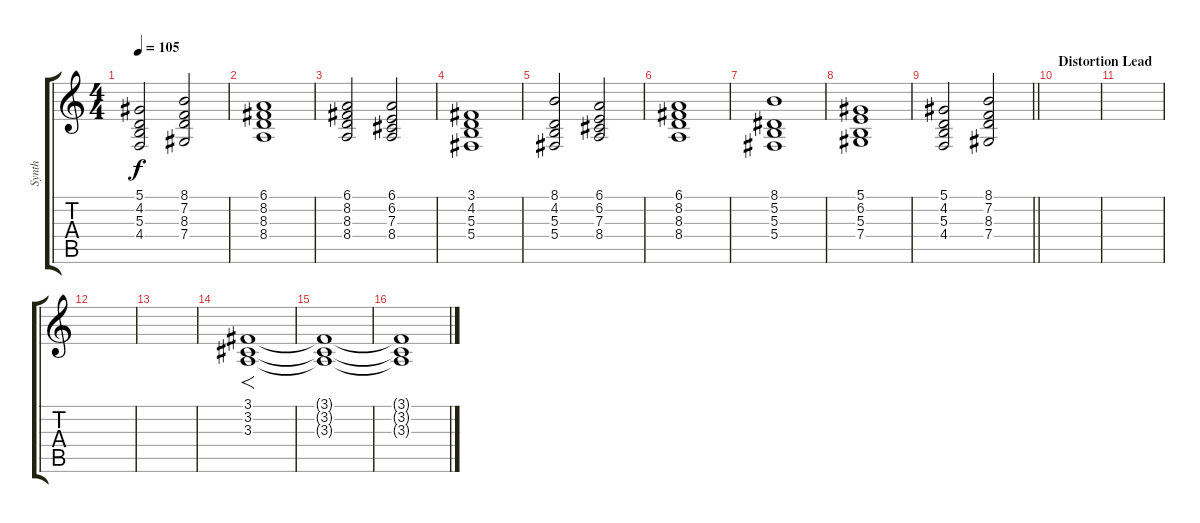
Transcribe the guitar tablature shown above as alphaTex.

\track ("Synth" "Synth") {instrument stringensemble1}
\staff {score tabs}
\tuning (Eb4 Bb3 Gb3 Db3 Ab2 Eb2) {hide}
\ts (4 4)
\tempo 105
\clef g2
\ks c
(5.1 4.2 5.3 4.4).2{dy f} (8.1 7.2 8.3 7.4).2 |
(6.1 8.2 8.3 8.4).1 |
(6.1 8.2 8.3 8.4).2 (6.1 6.2 7.3 8.4).2 |
(3.1 4.2 5.3 5.4).1 |
(8.1 4.2 5.3 5.4).2 (6.1 6.2 7.3 8.4).2 |
(6.1 8.2 8.3 8.4).1 |
(8.1 5.2 5.3 5.4).1 |
(5.1 6.2 5.3 7.4).1 |
\barLineRight lightlight
(5.1 4.2 5.3 4.4).2 (8.1 7.2 8.3 7.4).2 |
\section ("" "Distortion Lead")
|
|
|
|
(3.1 3.2 3.3).1{f} |
(3.1{t} 3.2{t} 3.3{t}).1 |
(3.1{t} 3.2{t} 3.3{t}).1
